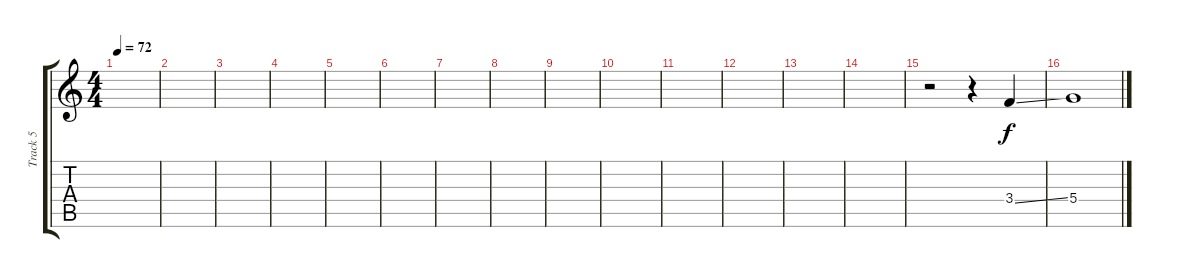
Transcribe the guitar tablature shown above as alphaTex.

\track ("Track 5" "Track 5") {instrument distortionguitar}
\staff {score tabs}
\tuning (D4 D4 A3 D3 A2 D2) {hide}
\ts (4 4)
\tempo 72
\clef g2
\ks c
|
|
|
|
|
|
|
|
|
|
|
|
|
|
r.2 r.4 3.4{ss}.4 |
5.4.1
